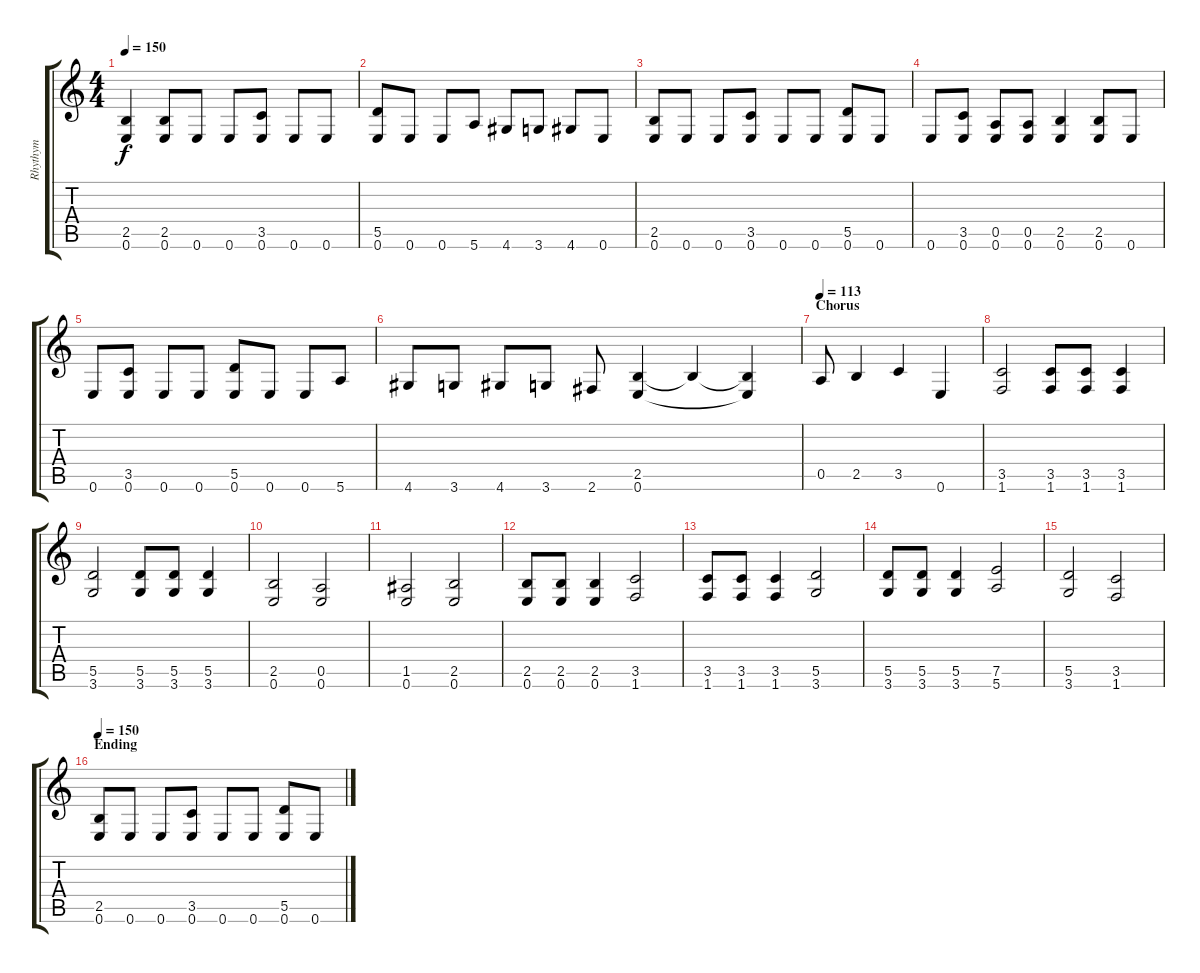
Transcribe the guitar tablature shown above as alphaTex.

\track ("Rhythym" "Rhythym") {instrument distortionguitar}
\staff {score tabs}
\tuning (E4 B3 G3 D3 A2 E2) {hide}
\ts (4 4)
\tempo 150
\clef g2
\ks c
(2.5 0.6).4{dy f} (2.5 0.6).8 0.6.8 0.6.8 (3.5 0.6).8 0.6.8 0.6.8 |
(5.5 0.6).8 0.6.8 0.6.8 5.6.8 4.6.8 3.6.8 4.6.8 0.6.8 |
(2.5 0.6).8 0.6.8 0.6.8 (3.5 0.6).8 0.6.8 0.6.8 (5.5 0.6).8 0.6.8 |
0.6.8 (3.5 0.6).8 (0.5 0.6).8 (0.5 0.6).8 (2.5 0.6).4 (2.5 0.6).8 0.6.8 |
0.6.8 (3.5 0.6).8 0.6.8 0.6.8 (5.5 0.6).8 0.6.8 0.6.8 5.6.8 |
4.6.8 3.6.8 4.6.8 3.6.8 2.6.8 (2.5 0.6).4 2.5{t}.4 (2.5{t} 0.6{t}).4 |
\section ("" "Chorus")
\tempo 113
0.5.8 2.5.4 3.5.4 0.6.4 |
(3.5 1.6).2 (3.5 1.6).8 (3.5 1.6).8 (3.5 1.6).4 |
(5.5 3.6).2 (5.5 3.6).8 (5.5 3.6).8 (5.5 3.6).4 |
(2.5 0.6).2 (0.5 0.6).2 |
(1.5 0.6).2 (2.5 0.6).2 |
(2.5 0.6).8 (2.5 0.6).8 (2.5 0.6).4 (3.5 1.6).2 |
(3.5 1.6).8 (3.5 1.6).8 (3.5 1.6).4 (5.5 3.6).2 |
(5.5 3.6).8 (5.5 3.6).8 (5.5 3.6).4 (7.5 5.6).2 |
(5.5 3.6).2 (3.5 1.6).2 |
\section ("" "Ending")
\tempo 150
(2.5 0.6).8 0.6.8 0.6.8 (3.5 0.6).8 0.6.8 0.6.8 (5.5 0.6).8 0.6.8
